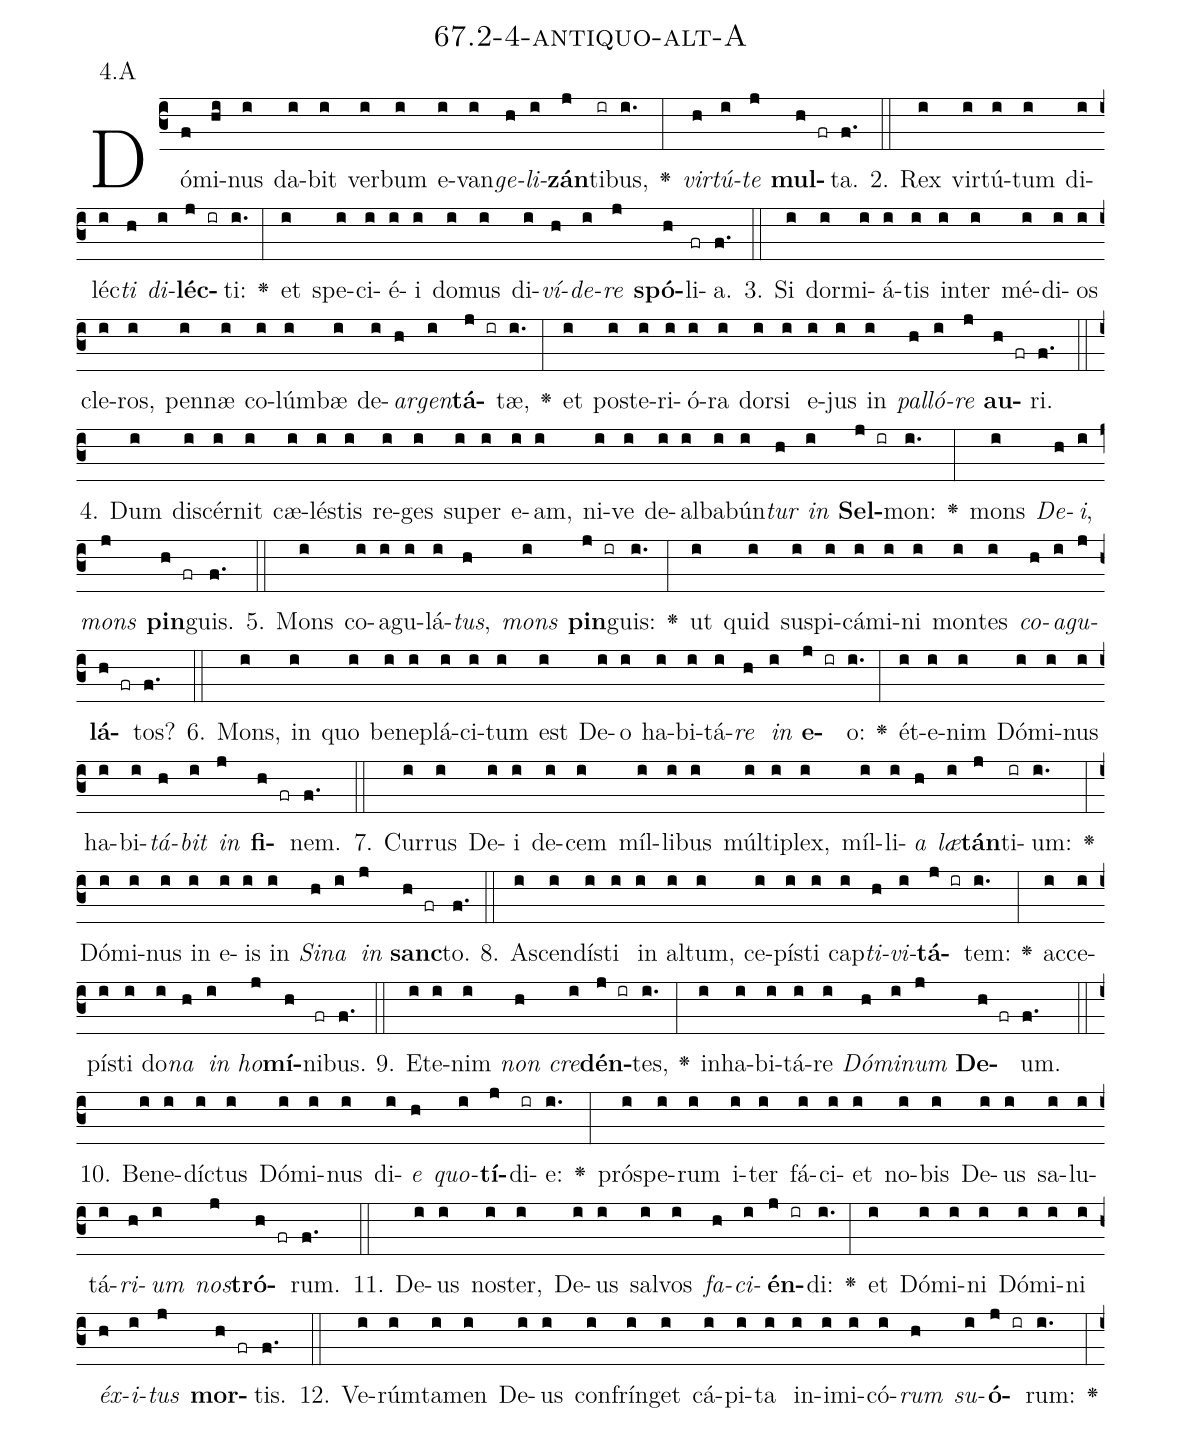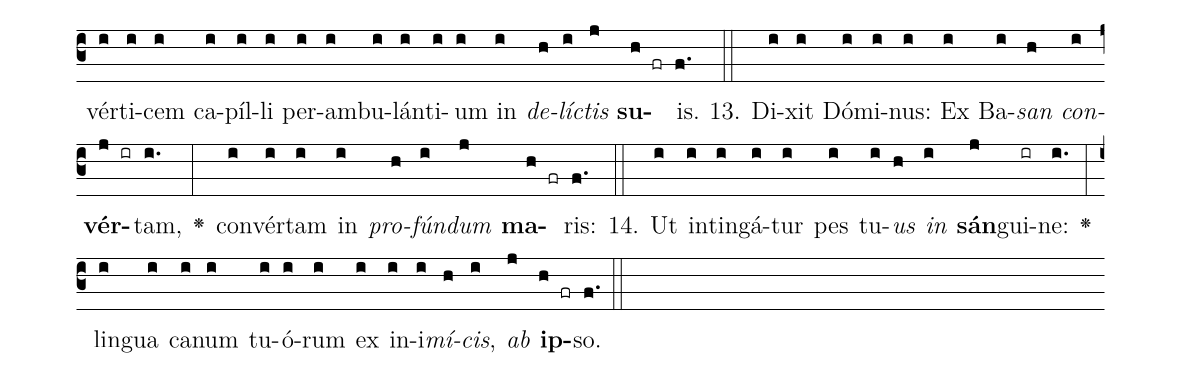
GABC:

name: 67.2-4-antiquo-alt-A;
annotation: 4.A;
%%
(c3)Dó(f)mi(hi)nus(i) da(i)bit(i) ver(i)bum(i) e(i)van(i)<i>ge</i>(h)<i>li</i>(i)<b>zán</b>(j)ti(ir)bus,(i.) <v>\greheightstar</v>(:) <i>vir</i>(h)<i>tú</i>(i)<i>te</i>(j) <b>mul</b>(h fr)ta.(f.) (::)
2. Rex(i) vir(i)tú(i)tum(i) di(i)léc(i)<i>ti</i>(h) <i>di</i>(i)<b>léc</b>(j ir)ti:(i.) <v>\greheightstar</v>(:) et(i) spe(i)ci(i)é(i)i(i) do(i)mus(i) di(i)<i>ví</i>(h)<i>de</i>(i)<i>re</i>(j) <b>spó</b>(h)li(fr)a.(f.) (::)
3. Si(i) dor(i)mi(i)á(i)tis(i) in(i)ter(i) mé(i)di(i)os(i) cle(i)ros,(i) pen(i)næ(i) co(i)lúm(i)bæ(i) de(i)<i>ar</i>(h)<i>gen</i>(i)<b>tá</b>(j ir)tæ,(i.) <v>\greheightstar</v>(:) et(i) post(i)e(i)ri(i)ó(i)ra(i) dor(i)si(i) e(i)jus(i) in(i) <i>pal</i>(h)<i>ló</i>(i)<i>re</i>(j) <b>au</b>(h fr)ri.(f.) (::)
4. Dum(i) di(i)scér(i)nit(i) cæ(i)lés(i)tis(i) re(i)ges(i) su(i)per(i) e(i)am,(i) ni(i)ve(i) de(i)al(i)ba(i)bún(i)<i>tur</i>(h) <i>in</i>(i) <b>Sel</b>(j ir)mon:(i.) <v>\greheightstar</v>(:) mons(i) <i>De</i>(h)<i>i</i>,(i) <i>mons</i>(j) <b>pin</b>(h fr)guis.(f.) (::)
5. Mons(i) co(i)a(i)gu(i)lá(i)<i>tus</i>,(h) <i>mons</i>(i) <b>pin</b>(j ir)guis:(i.) <v>\greheightstar</v>(:) ut(i) quid(i) su(i)spi(i)cá(i)mi(i)ni(i) mon(i)tes(i) <i>co</i>(h)<i>a</i>(i)<i>gu</i>(j)<b>lá</b>(h fr)tos?(f.) (::)
6. Mons,(i) in(i) quo(i) be(i)ne(i)plá(i)ci(i)tum(i) est(i) De(i)o(i) ha(i)bi(i)tá(i)<i>re</i>(h) <i>in</i>(i) <b>e</b>(j ir)o:(i.) <v>\greheightstar</v>(:) ét(i)e(i)nim(i) Dó(i)mi(i)nus(i) ha(i)bi(i)<i>tá</i>(h)<i>bit</i>(i) <i>in</i>(j) <b>fi</b>(h fr)nem.(f.) (::)
7. Cur(i)rus(i) De(i)i(i) de(i)cem(i) míl(i)li(i)bus(i) múl(i)ti(i)plex,(i) míl(i)li(i)<i>a</i>(h) <i>læ</i>(i)<b>tán</b>(j)ti(ir)um:(i.) <v>\greheightstar</v>(:) Dó(i)mi(i)nus(i) in(i) e(i)is(i) in(i) <i>Si</i>(h)<i>na</i>(i) <i>in</i>(j) <b>sanc</b>(h fr)to.(f.) (::)
8. A(i)scen(i)dís(i)ti(i) in(i) al(i)tum,(i) ce(i)pís(i)ti(i) cap(i)<i>ti</i>(h)<i>vi</i>(i)<b>tá</b>(j ir)tem:(i.) <v>\greheightstar</v>(:) ac(i)ce(i)pís(i)ti(i) do(i)<i>na</i>(h) <i>in</i>(i) <i>ho</i>(j)<b>mí</b>(h)ni(fr)bus.(f.) (::)
9. Et(i)e(i)nim(i) <i>non</i>(h) <i>cre</i>(i)<b>dén</b>(j ir)tes,(i.) <v>\greheightstar</v>(:) in(i)ha(i)bi(i)tá(i)re(i) <i>Dó</i>(h)<i>mi</i>(i)<i>num</i>(j) <b>De</b>(h fr)um.(f.) (::)
10. Be(i)ne(i)díc(i)tus(i) Dó(i)mi(i)nus(i) di(i)<i>e</i>(h) <i>quo</i>(i)<b>tí</b>(j)di(ir)e:(i.) <v>\greheightstar</v>(:) pró(i)spe(i)rum(i) i(i)ter(i) fá(i)ci(i)et(i) no(i)bis(i) De(i)us(i) sa(i)lu(i)tá(i)<i>ri</i>(h)<i>um</i>(i) <i>nos</i>(j)<b>tró</b>(h fr)rum.(f.) (::)
11. De(i)us(i) nos(i)ter,(i) De(i)us(i) sal(i)vos(i) <i>fa</i>(h)<i>ci</i>(i)<b>én</b>(j ir)di:(i.) <v>\greheightstar</v>(:) et(i) Dó(i)mi(i)ni(i) Dó(i)mi(i)ni(i) <i>éx</i>(h)<i>i</i>(i)<i>tus</i>(j) <b>mor</b>(h fr)tis.(f.) (::)
12. Ve(i)rúm(i)ta(i)men(i) De(i)us(i) con(i)frín(i)get(i) cá(i)pi(i)ta(i) in(i)i(i)mi(i)có(i)<i>rum</i>(h) <i>su</i>(i)<b>ó</b>(j ir)rum:(i.) <v>\greheightstar</v>(:) vér(i)ti(i)cem(i) ca(i)píl(i)li(i) per(i)am(i)bu(i)lán(i)ti(i)um(i) in(i) <i>de</i>(h)<i>líc</i>(i)<i>tis</i>(j) <b>su</b>(h fr)is.(f.) (::)
13. Di(i)xit(i) Dó(i)mi(i)nus:(i) Ex(i) Ba(i)<i>san</i>(h) <i>con</i>(i)<b>vér</b>(j ir)tam,(i.) <v>\greheightstar</v>(:) con(i)vér(i)tam(i) in(i) <i>pro</i>(h)<i>fún</i>(i)<i>dum</i>(j) <b>ma</b>(h fr)ris:(f.) (::)
14. Ut(i) in(i)tin(i)gá(i)tur(i) pes(i) tu(i)<i>us</i>(h) <i>in</i>(i) <b>sán</b>(j)gui(ir)ne:(i.) <v>\greheightstar</v>(:) lin(i)gua(i) ca(i)num(i) tu(i)ó(i)rum(i) ex(i) in(i)i(i)<i>mí</i>(h)<i>cis</i>,(i) <i>ab</i>(j) <b>ip</b>(h fr)so.(f.) (::)
